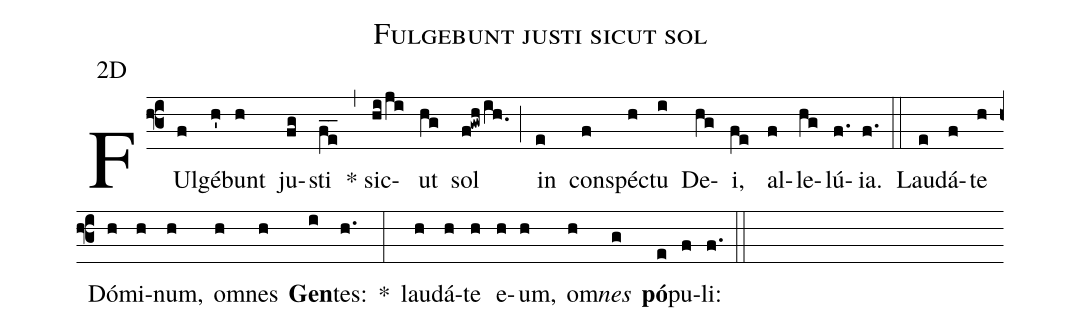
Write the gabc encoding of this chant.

name:Fulgebunt justi sicut sol;
office-part:Antiphona;
mode:2;
annotation:2D;
%%
(f3) FUl(f)gé(h')bunt(h) ju(fg)sti(fe__) (,) * sic(hi/ji)ut(hg) sol(f!gwh/ih.0) (;) in(e) con(f)spé(h)ctu(i) De(hg)i,(fe) al(f)le(hg)lú(f.){ia}.(f.) (::)
Lau(e)dá(f)te(h) Dó(h)mi(h)num,(h) om(h)nes(h) <b>Gen</b>(i)tes:(h.) *(:) lau(h)dá(h)te(h) e(h)um,(h) om(h)<i>nes</i>(g) <b>pó</b>(e)pu(f)li:(f.) (::)
